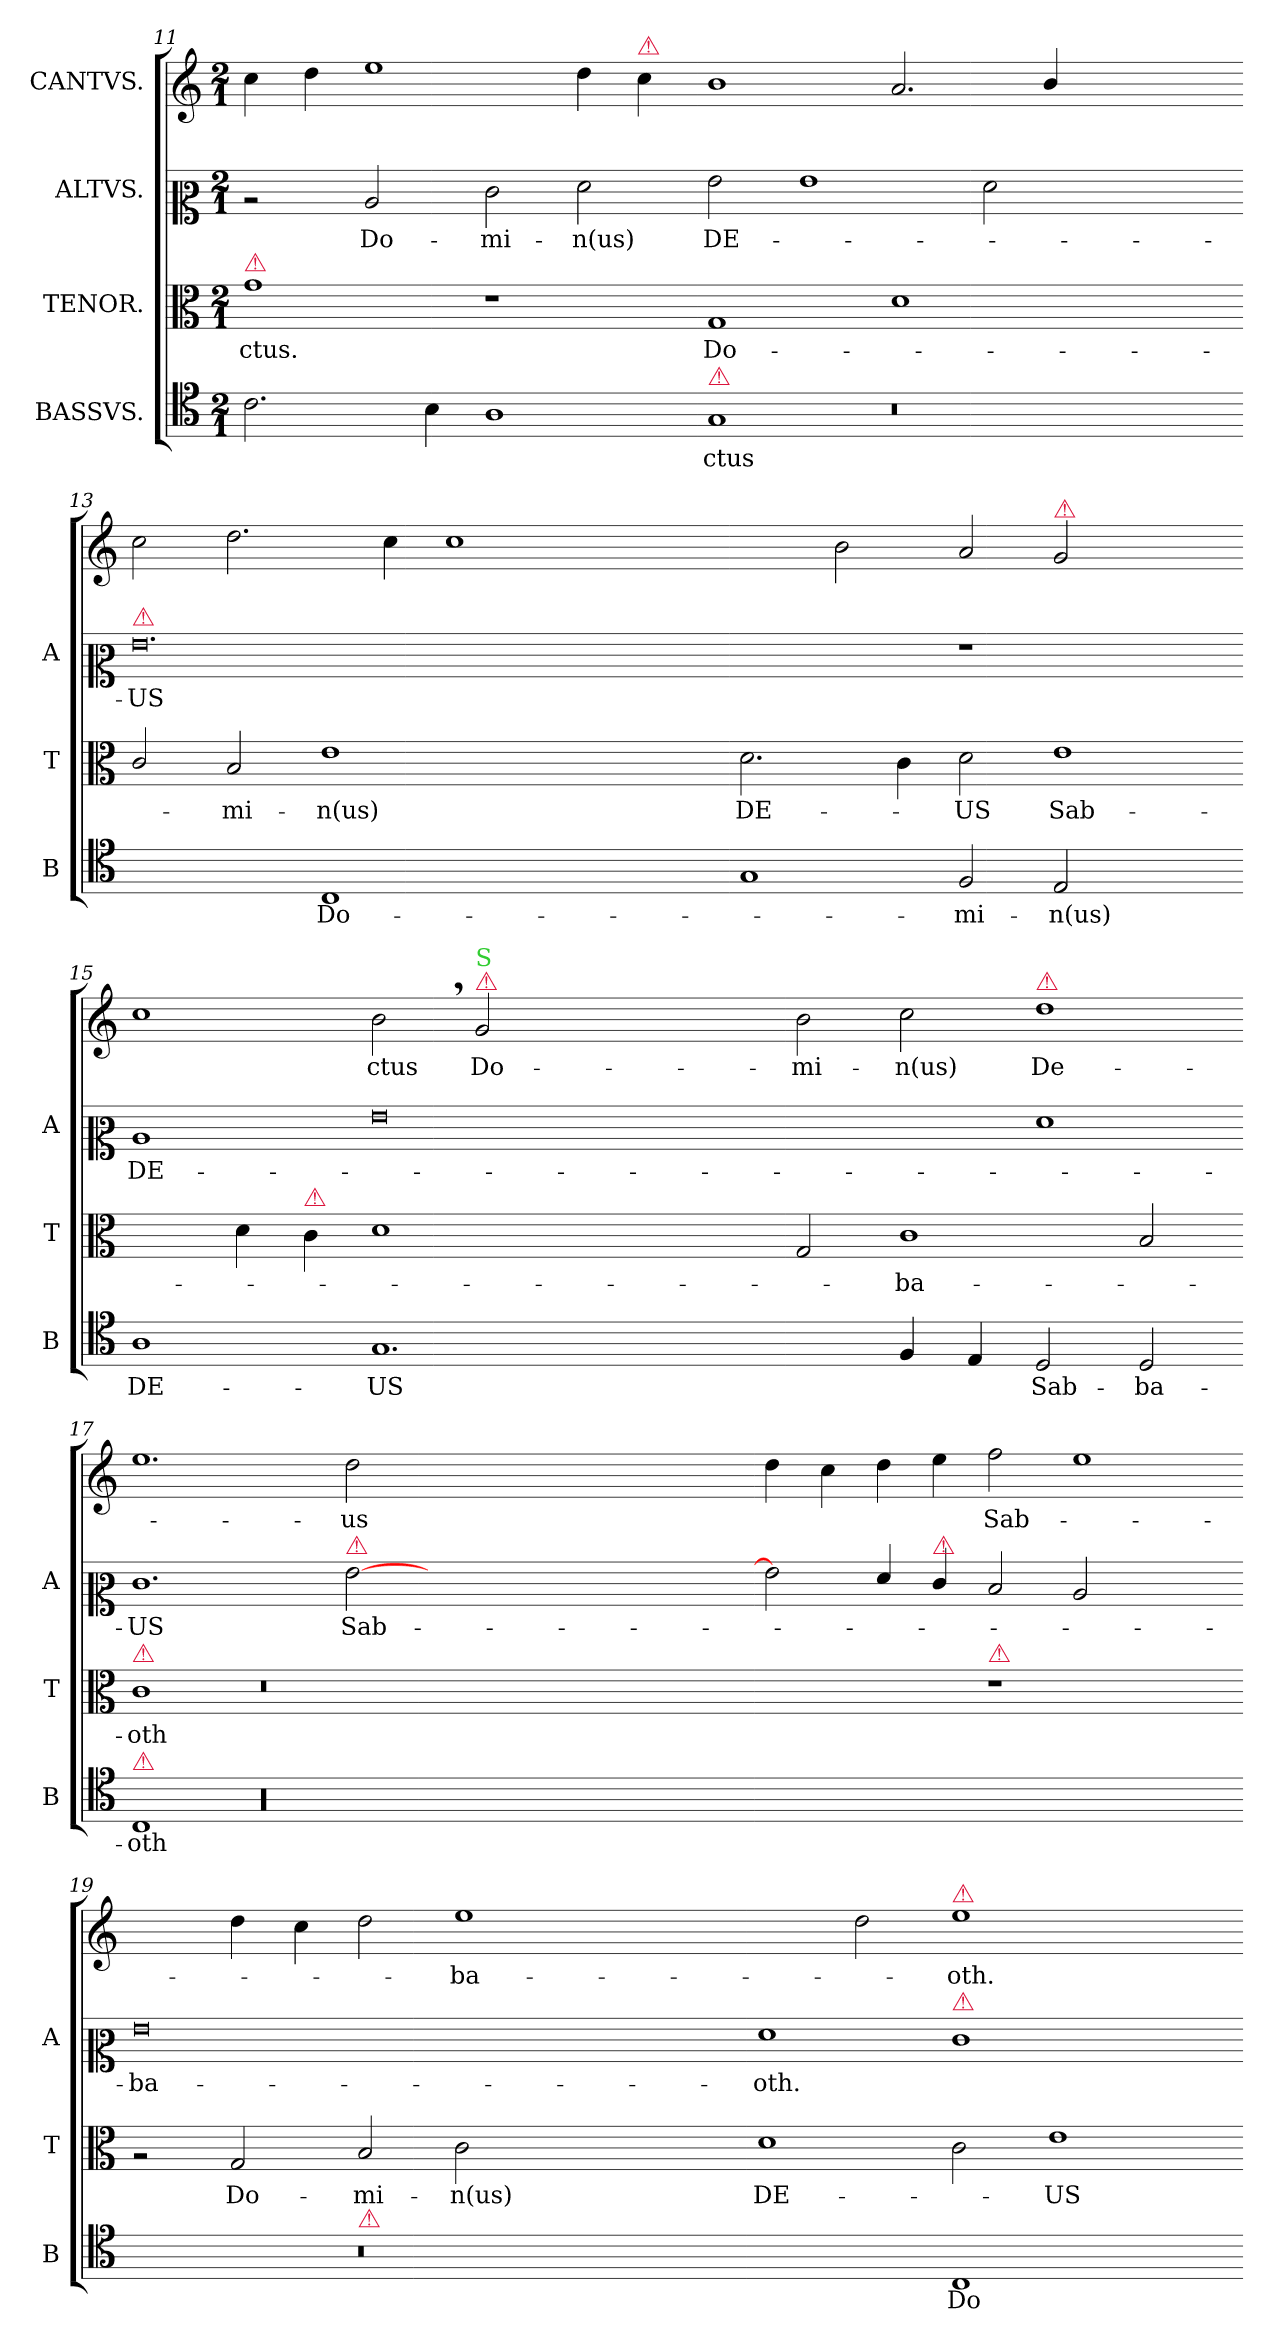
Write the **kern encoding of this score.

**kern	**text	**kern	**text	**kern	**text	**kern	**text
*part4	*part4	*part3	*part3	*part2	*part2	*part1	*part1
*staff4	*staff4	*staff3	*staff3	*staff2	*staff2	*staff1	*staff1
*I"BASSVS.	*	*I"TENOR.	*	*I"ALTVS.	*	*I"CANTVS.	*
*I'B	*	*I'T	*	*I'A	*	*	*
*clefC4	*	*clefC3	*	*clefC2	*	*clefG2	*
*k[]	*	*k[]	*	*k[]	*	*k[]	*
*M2/1	*	*M2/1	*	*M2/1	*	*M2/1	*
=11	=11	=11	=11	=11	=11	=11	=11
!	!	!LO:TX:a:color=crimson:t=⚠	!	!	!	!	!
2.c\	.	1g	-ctus.	2rc	.	4cc\	.
.	.	.	.	.	.	4dd\	.
.	.	.	.	2c/	Do-	1ee	.
4B\	.	.	.	.	.	.	.
1A	.	1r	.	2e\	-mi-	.	.
.	.	.	.	2f\	-n(us)	4dd\	.
!	!	!	!	!	!	!LO:TX:a:color=crimson:t=⚠	!
.	.	.	.	.	.	4cc\	.
=12-	=12-	=12-	=12-	=12-	=12-	=12-	=12-
!LO:TX:a:color=crimson:t=⚠	!	!	!	!	!	!	!
1G	-ctus	1G	Do-	2g\	DE-	1b	.
.	.	.	.	1g	.	.	.
0r	.	1d	.	.	.	2.a/	.
.	.	.	.	2f\	.	.	.
.	.	.	.	.	.	4b/	.
.	.	1ryy	.	1ryy	.	1ryy	.
=13-	=13-	=13-	=13-	=13-	=13-	=13-	=13-
!	!	!	!	!LO:TX:a:color=crimson:t=⚠	!	!	!
1ryy	.	2c/	.	0.g	-US	2cc\	.
.	.	2B/	-mi-	.	.	2.dd\	.
1C	Do-	1e	-n(us)	.	.	.	.
.	.	.	.	.	.	4cc\	.
.	.	.	.	.	.	1cc\	.
1ryy	.	1ryy	.	.	.	.	.
.	.	.	.	.	.	2ryy	.
=14-	=14-	=14-	=14-	=14-	=14-	=14-	=14-
1G	.	2.d\	DE-	1ryy	.	2ryy	.
.	.	.	.	.	.	2b\	.
.	.	4c\	.	.	.	.	.
2F/	-mi-	2d\	-US	1r	.	2a/	.
!	!	!	!	!	!	!LO:TX:a:color=crimson:t=⚠	!
2E/	-n(us)	1e\	Sab-	.	.	2g/	.
2ryy	.	.	.	2ryy	.	2ryy	.
=15-	=15-	=15-	=15-	=15-	=15-	=15-	=15-
1A	DE-	2ryy	.	1c	DE-	1cc	.
.	.	4d\	.	.	.	.	.
!	!	!LO:TX:a:color=crimson:t=⚠	!	!	!	!	!
.	.	4c\	.	.	.	.	.
1.G	-US	1d	.	0g	.	2b,\	-ctus
!	!	!	!	!	!	!LO:TX:a:color=crimson:t=⚠	!
!	!	!	!	!	!	!LO:TX:a:color=limegreen:t=S	!
.	.	.	.	.	.	2g/	Do-
.	.	1ryy	.	.	.	1ryy	.
2ryy	.	.	.	.	.	.	.
=16-	=16-	=16-	=16-	=16-	=16-	=16-	=16-
2ryy	.	2G/	.	1ryy	.	2b\	-mi-
4F/	.	1c	-ba-	.	.	2cc\	-n(us)
4E/	.	.	.	.	.	.	.
!	!	!	!	!	!	!LO:TX:a:color=crimson:t=⚠	!
2D/	Sab-	.	.	1f	.	1dd	De-
2D/	-ba-	2B/	.	.	.	.	.
=17-	=17-	=17-	=17-	=17-	=17-	=17-	=17-
!	!	!LO:TX:a:color=crimson:t=⚠	!	!	!	!	!
!LO:TX:a:color=crimson:t=⚠	!	!	!	!	!	!	!
1C	-oth	1c	-oth	1.e	-US	1.ee	.
00r	.	0r	.	.	.	.	.
!	!	!	!	!LO:TX:a:color=crimson:t=⚠	!	!	!
.	.	.	.	[2g\	Sab-	2dd\	-us
.	.	.	.	0.ryy	.	0.ryy	.
.	.	0ryy	.	.	.	.	.
=18-	=18-	=18-	=18-	=18-	=18-	=18-	=18-
0ryy	.	1ryy	.	2g\]	.	4dd\	.
.	.	.	.	.	.	4cc\	.
.	.	.	.	4f/	.	4dd\	.
!	!	!	!	!LO:TX:a:color=crimson:t=⚠	!	!	!
.	.	.	.	4e/	.	4ee\	.
!	!	!LO:TX:a:color=crimson:t=⚠	!	!	!	!	!
.	.	1r	.	2d/	.	2ff\	Sab-
.	.	.	.	2c/	.	1ee\	.
2ryy	.	2ryy	.	2ryy	.	.	.
=19-	=19-	=19-	=19-	=19-	=19-	=19-	=19-
1ryy	.	2rA	.	0g	-ba-	2ryy	.
.	.	2G/	Do-	.	.	4dd\	.
.	.	.	.	.	.	4cc\	.
!LO:TX:a:color=crimson:t=⚠	!	!	!	!	!	!	!
0r	.	2B/	-mi-	.	.	2dd\	.
.	.	2c\	-n(us)	.	.	1ee\	-ba-
.	.	1ryy	.	1ryy	.	.	.
.	.	.	.	.	.	2ryy	.
=20-	=20-	=20-	=20-	=20-	=20-	=20-	=20-
1ryy	.	1d	DE-	1f	-oth.	2ryy	.
.	.	.	.	.	.	2dd\	.
!	!	!	!	!	!	!LO:TX:a:color=crimson:t=⚠	!
!	!	!	!	!LO:TX:a:color=crimson:t=⚠	!	!	!
1C	Do-	2c\	.	1e	.	1ee	-oth.
.	.	1e\	-US	.	.	.	.
2ryy	.	.	.	2ryy	.	2ryy	.
=-	=-	=-	=-	=-	=-	=-	=-
*-	*-	*-	*-	*-	*-	*-	*-
